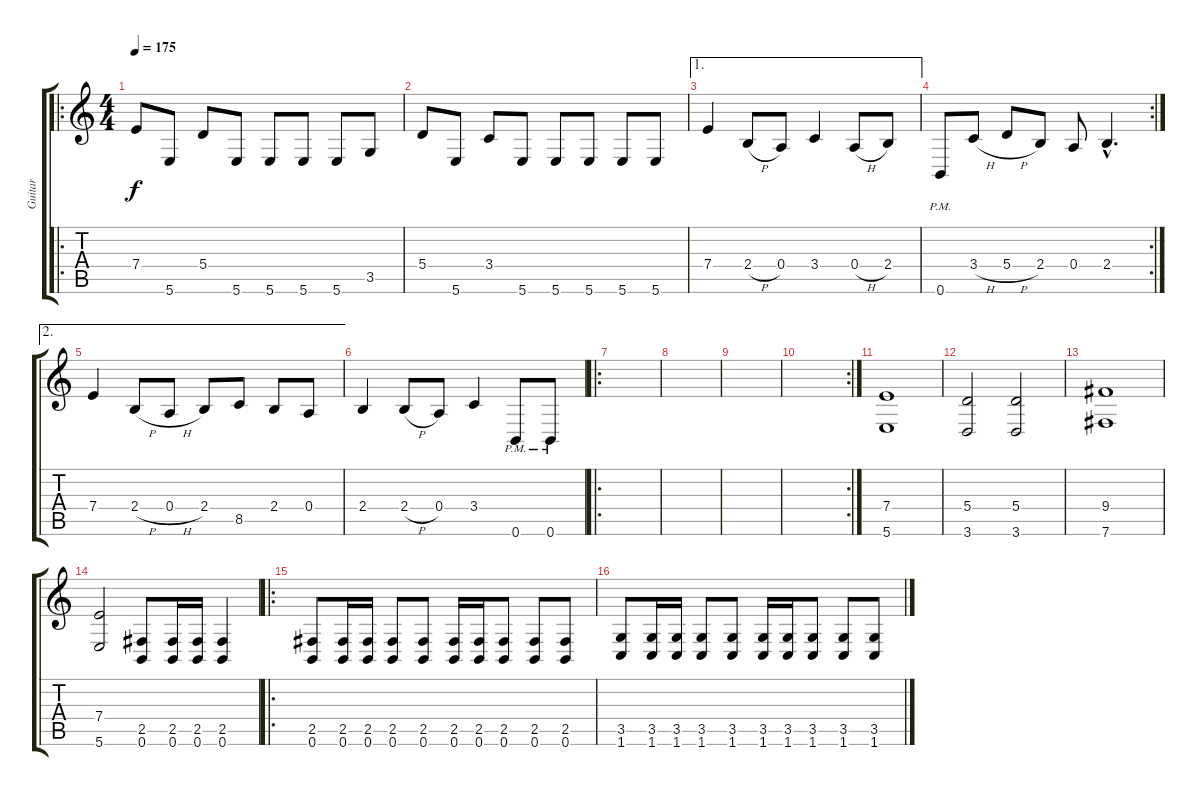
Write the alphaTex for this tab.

\track ("Guitar" "Guitar") {instrument distortionguitar}
\staff {score tabs}
\tuning (B3 Gb3 D3 A2 E2 B1) {hide}
\ro
\ts (4 4)
\tempo 175
\clef g2
\ks c
7.4.8{dy f} 5.6.8 5.4.8 5.6.8 5.6.8 5.6.8 5.6.8 3.5.8 |
5.4.8 5.6.8 3.4.8 5.6.8 5.6.8 5.6.8 5.6.8 5.6.8 |
\ae 1
7.4.4 2.4{h}.8 0.4.8 3.4.4 0.4{h}.8 2.4.8 |
\rc 2
0.6{pm}.8 3.4{h}.8 5.4{h}.8 2.4.8 0.4.8 2.4{hac}.4{d} |
\ae 2
7.4.4 2.4{h}.8 0.4{h}.8 2.4.8 8.5.8 2.4.8 0.4.8 |
2.4.4 2.4{h}.8 0.4.8 3.4.4 0.6{pm}.8 0.6{pm}.8 |
\ro
|
|
|
\rc 2
|
(7.4 5.6).1 |
(5.4 3.6).2 (5.4 3.6).2 |
(9.4 7.6).1 |
(7.4 5.6).2 (2.5 0.6).8 (2.5 0.6).16 (2.5 0.6).16 (2.5 0.6).4 |
\ro
(2.5 0.6).8 (2.5 0.6).16 (2.5 0.6).16 (2.5 0.6).8 (2.5 0.6).8 (2.5 0.6).16 (2.5 0.6).16 (2.5 0.6).8 (2.5 0.6).8 (2.5 0.6).8 |
(3.5 1.6).8 (3.5 1.6).16 (3.5 1.6).16 (3.5 1.6).8 (3.5 1.6).8 (3.5 1.6).16 (3.5 1.6).16 (3.5 1.6).8 (3.5 1.6).8 (3.5 1.6).8
